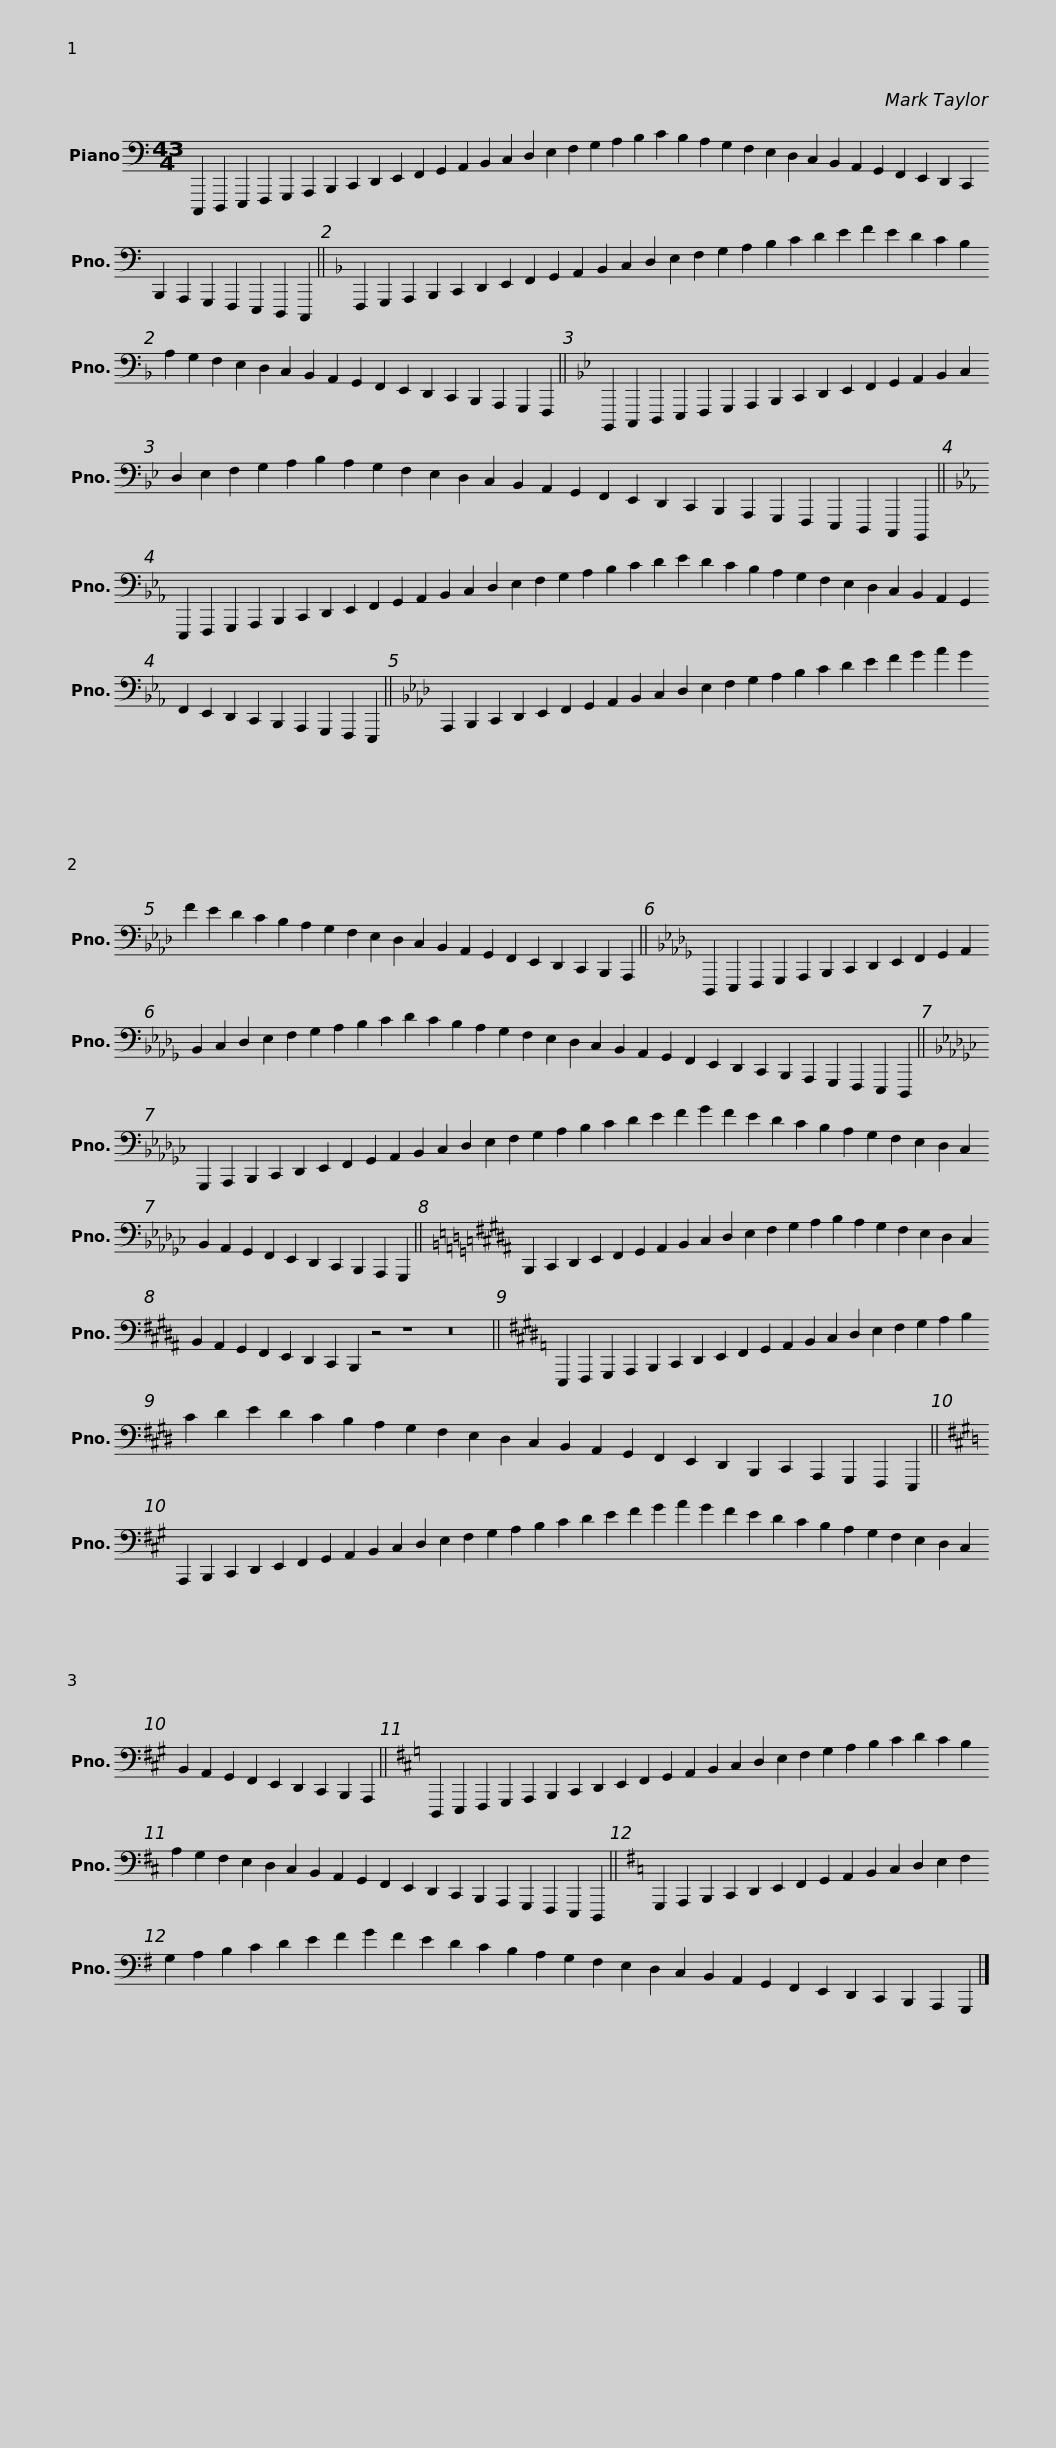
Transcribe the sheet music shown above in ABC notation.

X:1
L:1/8
M:43/4
I:linebreak $
K:C
V:1 bass
V:1
 C,,,2 D,,,2 E,,,2 F,,,2 G,,,2 A,,,2 B,,,2 C,,2 D,,2 E,,2 F,,2 G,,2 A,,2 B,,2 C,2 D,2 E,2 F,2 G,2 A,2 B,2 C2 B,2 A,2 G,2 F,2 E,2 D,2 C,2 B,,2 A,,2 G,,2 F,,2 E,,2 D,,2 C,,2 B,,,2 A,,,2 G,,,2 F,,,2 E,,,2 D,,,2 C,,,2 ||$[K:F] F,,,2 G,,,2 A,,,2 B,,,2 C,,2 D,,2 E,,2 F,,2 G,,2 A,,2 B,,2 C,2 D,2 E,2 F,2 G,2 A,2 B,2 C2 D2 E2 F2 E2 D2 C2 B,2 A,2 G,2 F,2 E,2 D,2 C,2 B,,2 A,,2 G,,2 F,,2 E,,2 D,,2 C,,2 B,,,2 A,,,2 G,,,2 F,,,2 ||$[K:Bb] B,,,,2 C,,,2 D,,,2 E,,,2 F,,,2 G,,,2 A,,,2 B,,,2 C,,2 D,,2 E,,2 F,,2 G,,2 A,,2 B,,2 C,2 D,2 E,2 F,2 G,2 A,2 B,2 A,2 G,2 F,2 E,2 D,2 C,2 B,,2 A,,2 G,,2 F,,2 E,,2 D,,2 C,,2 B,,,2 A,,,2 G,,,2 F,,,2 E,,,2 D,,,2 C,,,2 B,,,,2 ||$[K:Eb] E,,,2 F,,,2 G,,,2 A,,,2 B,,,2 C,,2 D,,2 E,,2 F,,2 G,,2 A,,2 B,,2 C,2 D,2 E,2 F,2 G,2 A,2 B,2 C2 D2 E2 D2 C2 B,2 A,2 G,2 F,2 E,2 D,2 C,2 B,,2 A,,2 G,,2 F,,2 E,,2 D,,2 C,,2 B,,,2 A,,,2 G,,,2 F,,,2 E,,,2 ||$[K:Ab] A,,,2 B,,,2 C,,2 D,,2 E,,2 F,,2 G,,2 A,,2 B,,2 C,2 D,2 E,2 F,2 G,2 A,2 B,2 C2 D2 E2 F2 G2 A2 G2 F2 E2 D2 C2 B,2 A,2 G,2 F,2 E,2 D,2 C,2 B,,2 A,,2 G,,2 F,,2 E,,2 D,,2 C,,2 B,,,2 A,,,2 ||$ %5
[K:Db] D,,,2 E,,,2 F,,,2 G,,,2 A,,,2 B,,,2 C,,2 D,,2 E,,2 F,,2 G,,2 A,,2 B,,2 C,2 D,2 E,2 F,2 G,2 A,2 B,2 C2 D2 C2 B,2 A,2 G,2 F,2 E,2 D,2 C,2 B,,2 A,,2 G,,2 F,,2 E,,2 D,,2 C,,2 B,,,2 A,,,2 G,,,2 F,,,2 E,,,2 D,,,2 ||$[K:Gb] G,,,2 A,,,2 B,,,2 C,,2 D,,2 E,,2 F,,2 G,,2 A,,2 B,,2 C,2 D,2 E,2 F,2 G,2 A,2 B,2 C2 D2 E2 F2 G2 F2 E2 D2 C2 B,2 A,2 G,2 F,2 E,2 D,2 C,2 B,,2 A,,2 G,,2 F,,2 E,,2 D,,2 C,,2 B,,,2 A,,,2 G,,,2 ||$[K:B] B,,,2 C,,2 D,,2 E,,2 F,,2 G,,2 A,,2 B,,2 C,2 D,2 E,2 F,2 G,2 A,2 B,2 A,2 G,2 F,2 E,2 D,2 C,2 B,,2 A,,2 G,,2 F,,2 E,,2 D,,2 C,,2 B,,,2 z4 z8 z16 ||$[K:E] E,,,2 F,,,2 G,,,2 A,,,2 B,,,2 C,,2 D,,2 E,,2 F,,2 G,,2 A,,2 B,,2 C,2 D,2 E,2 F,2 G,2 A,2 B,2 C2 D2 E2 D2 C2 B,2 A,2 G,2 F,2 E,2 D,2 C,2 B,,2 A,,2 G,,2 F,,2 E,,2 D,,2 B,,,2 C,,2 A,,,2 G,,,2 F,,,2 E,,,2 ||$[K:A] A,,,2 B,,,2 C,,2 D,,2 E,,2 F,,2 G,,2 A,,2 B,,2 C,2 D,2 E,2 F,2 G,2 A,2 B,2 C2 D2 E2 F2 G2 A2 G2 F2 E2 D2 C2 B,2 A,2 G,2 F,2 E,2 D,2 C,2 B,,2 A,,2 G,,2 F,,2 E,,2 D,,2 C,,2 B,,,2 A,,,2 ||$ %10
[K:D] D,,,2 E,,,2 F,,,2 G,,,2 A,,,2 B,,,2 C,,2 D,,2 E,,2 F,,2 G,,2 A,,2 B,,2 C,2 D,2 E,2 F,2 G,2 A,2 B,2 C2 D2 C2 B,2 A,2 G,2 F,2 E,2 D,2 C,2 B,,2 A,,2 G,,2 F,,2 E,,2 D,,2 C,,2 B,,,2 A,,,2 G,,,2 F,,,2 E,,,2 D,,,2 ||$[K:G] G,,,2 A,,,2 B,,,2 C,,2 D,,2 E,,2 F,,2 G,,2 A,,2 B,,2 C,2 D,2 E,2 F,2 G,2 A,2 B,2 C2 D2 E2 F2 G2 F2 E2 D2 C2 B,2 A,2 G,2 F,2 E,2 D,2 C,2 B,,2 A,,2 G,,2 F,,2 E,,2 D,,2 C,,2 B,,,2 A,,,2 G,,,2 |] %12
